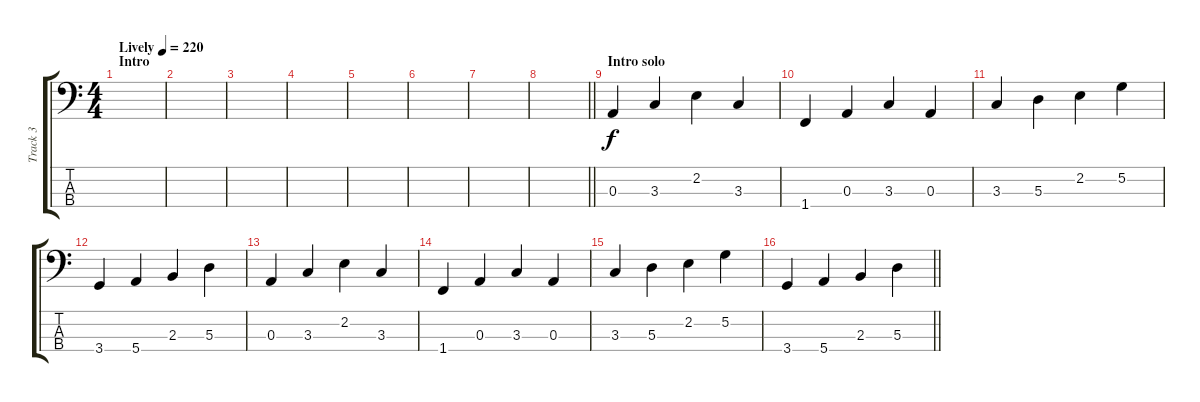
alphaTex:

\track ("Track 3" "Track 3") {instrument electricbassfinger}
\staff {score tabs}
\tuning (G2 D2 A1 E1) {hide}
\ts (4 4)
\section ("" "Intro")
\tempo (220 "Lively")
\clef f4
\ks c
|
|
|
|
|
|
|
\barLineRight lightlight
|
\section ("" "Intro solo")
0.3.4 3.3.4 2.2.4 3.3.4 |
1.4.4 0.3.4 3.3.4 0.3.4 |
3.3.4 5.3.4 2.2.4 5.2.4 |
3.4.4 5.4.4 2.3.4 5.3.4 |
0.3.4 3.3.4 2.2.4 3.3.4 |
1.4.4 0.3.4 3.3.4 0.3.4 |
3.3.4 5.3.4 2.2.4 5.2.4 |
\barLineRight lightlight
3.4.4 5.4.4 2.3.4 5.3.4
